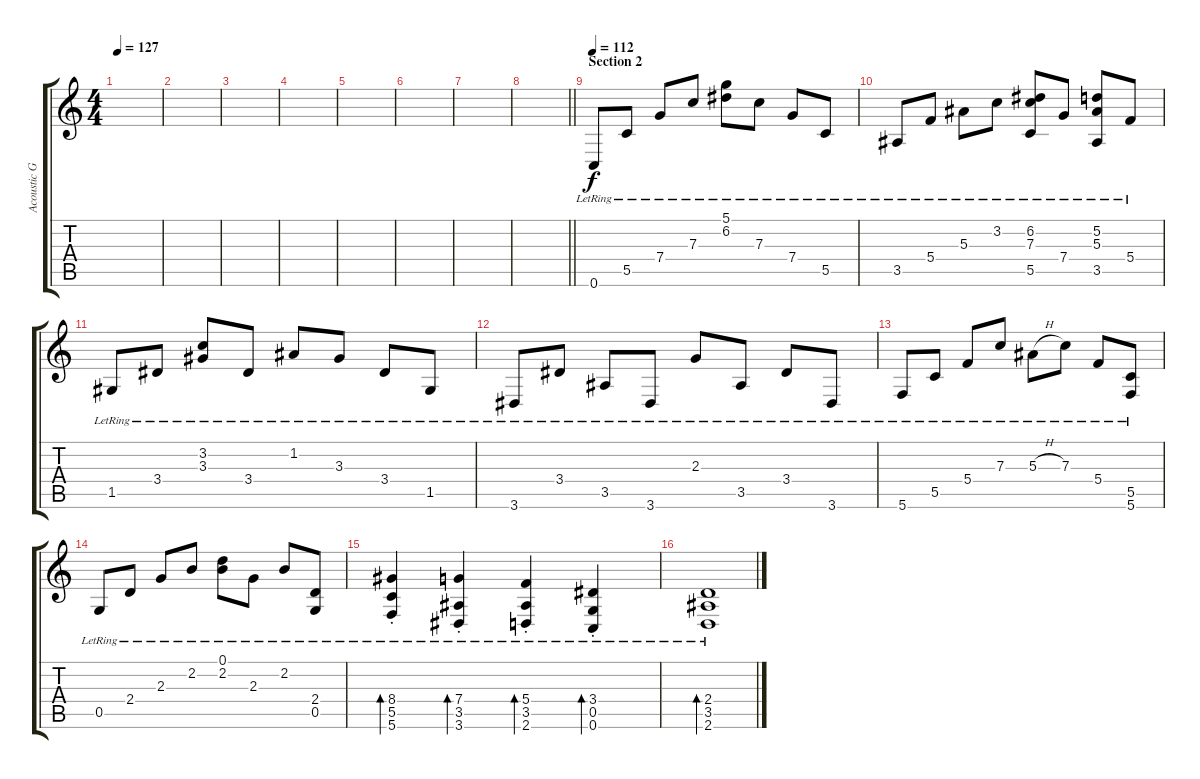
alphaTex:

\track ("Acoustic Guitar" "Acoustic G") {instrument acousticguitarsteel}
\staff {score tabs}
\tuning (D4 A3 F3 C3 G2 C2) {hide}
\ts (4 4)
\tempo 127
\clef g2
\ks c
|
|
|
|
|
|
|
\barLineRight lightlight
|
\section ("" "Section 2")
\tempo 112
0.6{lr}.8 5.5{lr}.8 7.4{lr}.8 7.3{lr}.8 (5.1{lr} 6.2{lr}).8 7.3{lr}.8 7.4{lr}.8 5.5{lr}.8 |
3.5{lr}.8 5.4{lr}.8 5.3{lr}.8 3.2{lr}.8 (6.2{lr} 7.3{lr} 5.5{lr}).8 7.4{lr}.8 (5.2{lr} 5.3{lr} 3.5{lr}).8 5.4{lr}.8 |
1.5{lr}.8 3.4{lr}.8 (3.2{lr} 3.3{lr}).8 3.4{lr}.8 1.2{lr}.8 3.3{lr}.8 3.4{lr}.8 1.5{lr}.8 |
3.6{lr}.8 3.4{lr}.8 3.5{lr}.8 3.6{lr}.8 2.3{lr}.8 3.5{lr}.8 3.4{lr}.8 3.6{lr}.8 |
5.6{lr}.8 5.5{lr}.8 5.4{lr}.8 7.3{lr}.8 5.3{h lr}.8 7.3{lr}.8 5.4{lr}.8 (5.5{lr} 5.6{lr}).8 |
0.5{lr}.8 2.4{lr}.8 2.3{lr}.8 2.2{lr}.8 (0.1{lr} 2.2{lr}).8 2.3{lr}.8 2.2{lr}.8 (2.4{lr} 0.5{lr}).8 |
(8.4{st lr} 5.5{st lr} 5.6{st lr}).4{bd 240} (7.4{st lr} 3.5{st lr} 3.6{st lr}).4{bd 240} (5.4{st lr} 3.5{st lr} 2.6{st lr}).4{bd 240} (3.4{st lr} 0.5{st lr} 0.6{st lr}).4{bd 240} |
(2.4{lr} 3.5{lr} 2.6{lr}).1{bd 480}
